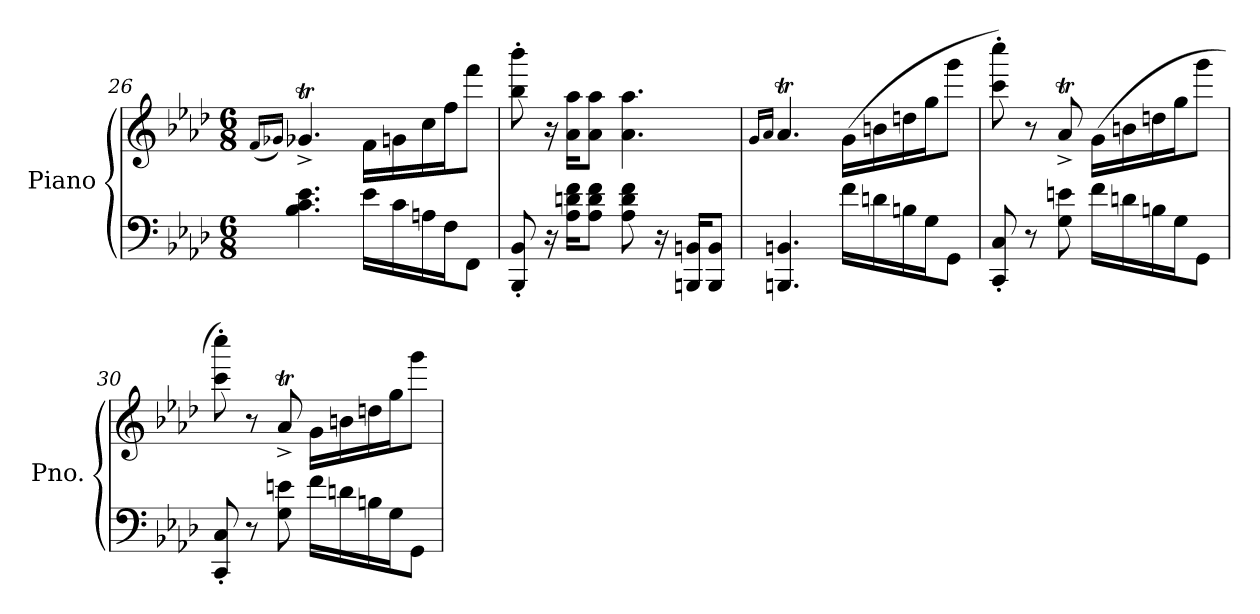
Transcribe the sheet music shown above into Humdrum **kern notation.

**kern	**kern
*part1	*part1
*staff2	*staff1
*I"Piano	*
*I'Pno.	*
*clefF4	*clefG2
*k[b-e-a-d-]	*k[b-e-a-d-]
*M6/8	*M6/8
=26	=26
.	(16qf/LL
.	16qg-X/JJ)
4.B-\ 4.c\ 4.e-\	4.g-T^/
16e-\LL	16f\LL
16c\	16gn\
16An\	16cc\
16F\J	16ff\J
8FF\J	8fff\J
=27	=27
8BBB-/' 8BB-/'	8bb-\' 8bbb-\'
16r	16r
16A-\ 16dn\ 16f\KL	16a-\ 16aa-\KL
8A-\ 8d\ 8f\J	8a-\ 8aa-\J
8A-\ 8d\ 8f\	4.a-\ 4.aa-\
16r	.
16BBBn/ 16BBn/KL	.
8BBB/ 8BB/J	.
=28	=28
.	16qg/LL
.	16qa-/JJ
4.BBBn/ 4.BBn/	4.a-T/
16f\LL	(16g\LL
16dn\	16bn\
16Bn\	16ddn\
16G\J	16gg\J
8GG\J	8ggg\J
!!LO:PB:g=z
=29	=29
8CC/' 8C/'	8ccc\' 8cccc\')
8r	8r
8G\ 8en\	8a-T^/
16f\LL	(16g\LL
16dn\	16bn\
16Bn\	16ddn\
16G\J	16gg\J
8GG\J	8ggg\J
=30	=30
8CC/' 8C/'	8ccc\' 8cccc\')
8r	8r
8G\ 8en\	8a-T^/
16f\LL	16g\LL
16dn\	16bn\
16Bn\	16ddn\
16G\J	16gg\J
8GG\J	8ggg\J
=	=
*-	*-
